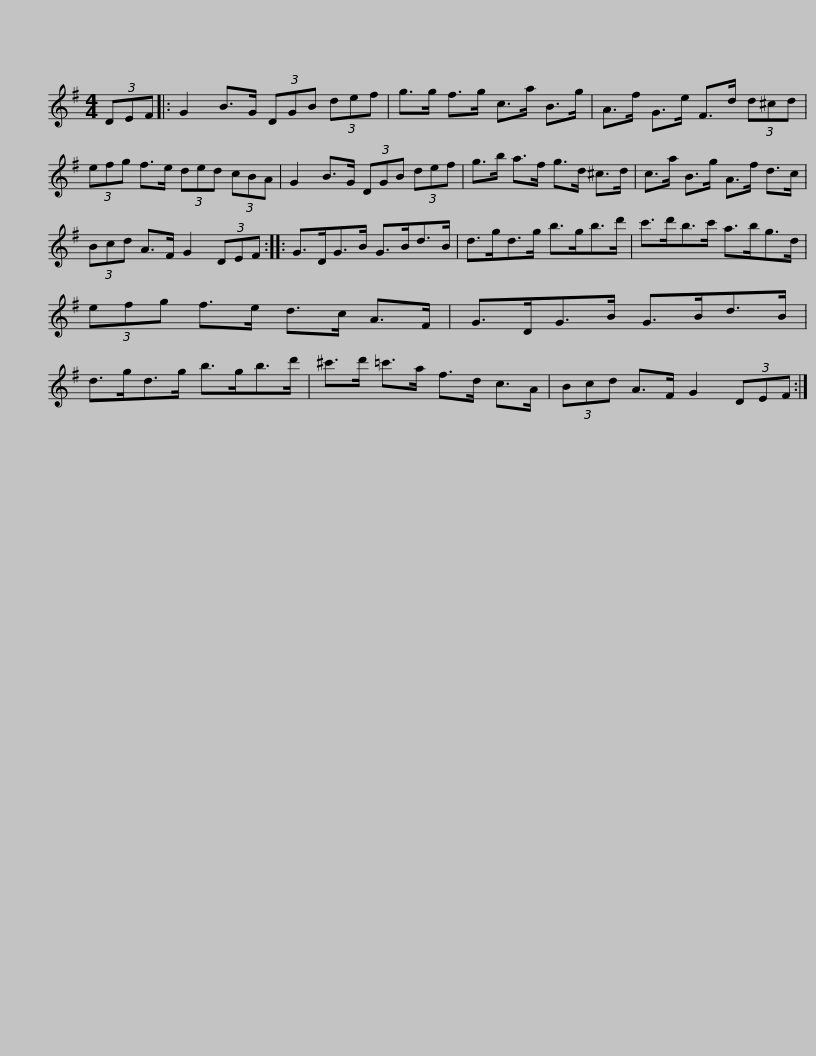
X:1
L:1/8
M:4/4
I:linebreak $
K:G
V:1 treble
V:1
 (3DEF |: G2 B>G (3DGB (3def | g>g f>g c>a B>g | A>f G>e F>d (3d^cd | (3efg f>e (3ded (3cBA |$ %5
 G2 B>G (3DGB (3def | g>b a>f g>d ^c>d | c>a B>g A>f d>c | (3Bcd A>F G2 (3DEF ::$ G>DG>B G>Bd>B | %10
 d>gd>g b>gb>d' | c'>d'b>c' a>bg>d | (3efg f>e d>c A>F |$ G>DG>B G>Bd>B | d>gd>g b>gb>d' | %15
 ^c'>d' =c'>a f>d c>A | (3Bcd A>F G2 (3DEF :| %17
